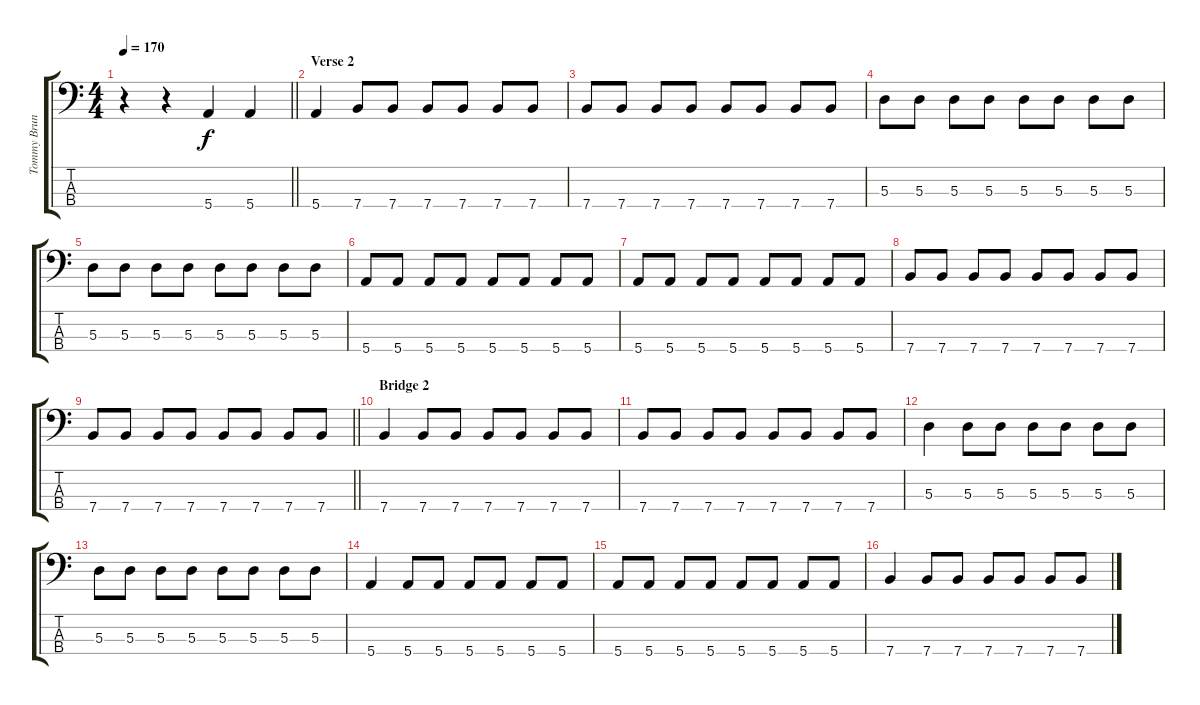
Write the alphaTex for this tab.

\track ("Tommy Brunette" "Tommy Brun") {instrument electricbassfinger}
\staff {score tabs}
\tuning (G2 D2 A1 E1) {hide}
\ts (4 4)
\tempo 170
\clef f4
\barLineRight lightlight
\ks c
r.4{dy f} r.4 5.4.4 5.4.4 |
\section ("" "Verse 2")
5.4.4 7.4.8 7.4.8 7.4.8 7.4.8 7.4.8 7.4.8 |
7.4.8 7.4.8 7.4.8 7.4.8 7.4.8 7.4.8 7.4.8 7.4.8 |
5.3.8 5.3.8 5.3.8 5.3.8 5.3.8 5.3.8 5.3.8 5.3.8 |
5.3.8 5.3.8 5.3.8 5.3.8 5.3.8 5.3.8 5.3.8 5.3.8 |
5.4.8 5.4.8 5.4.8 5.4.8 5.4.8 5.4.8 5.4.8 5.4.8 |
5.4.8 5.4.8 5.4.8 5.4.8 5.4.8 5.4.8 5.4.8 5.4.8 |
7.4.8 7.4.8 7.4.8 7.4.8 7.4.8 7.4.8 7.4.8 7.4.8 |
\barLineRight lightlight
7.4.8 7.4.8 7.4.8 7.4.8 7.4.8 7.4.8 7.4.8 7.4.8 |
\section ("" "Bridge 2")
7.4.4 7.4.8 7.4.8 7.4.8 7.4.8 7.4.8 7.4.8 |
7.4.8 7.4.8 7.4.8 7.4.8 7.4.8 7.4.8 7.4.8 7.4.8 |
5.3.4 5.3.8 5.3.8 5.3.8 5.3.8 5.3.8 5.3.8 |
5.3.8 5.3.8 5.3.8 5.3.8 5.3.8 5.3.8 5.3.8 5.3.8 |
5.4.4 5.4.8 5.4.8 5.4.8 5.4.8 5.4.8 5.4.8 |
5.4.8 5.4.8 5.4.8 5.4.8 5.4.8 5.4.8 5.4.8 5.4.8 |
7.4.4 7.4.8 7.4.8 7.4.8 7.4.8 7.4.8 7.4.8
